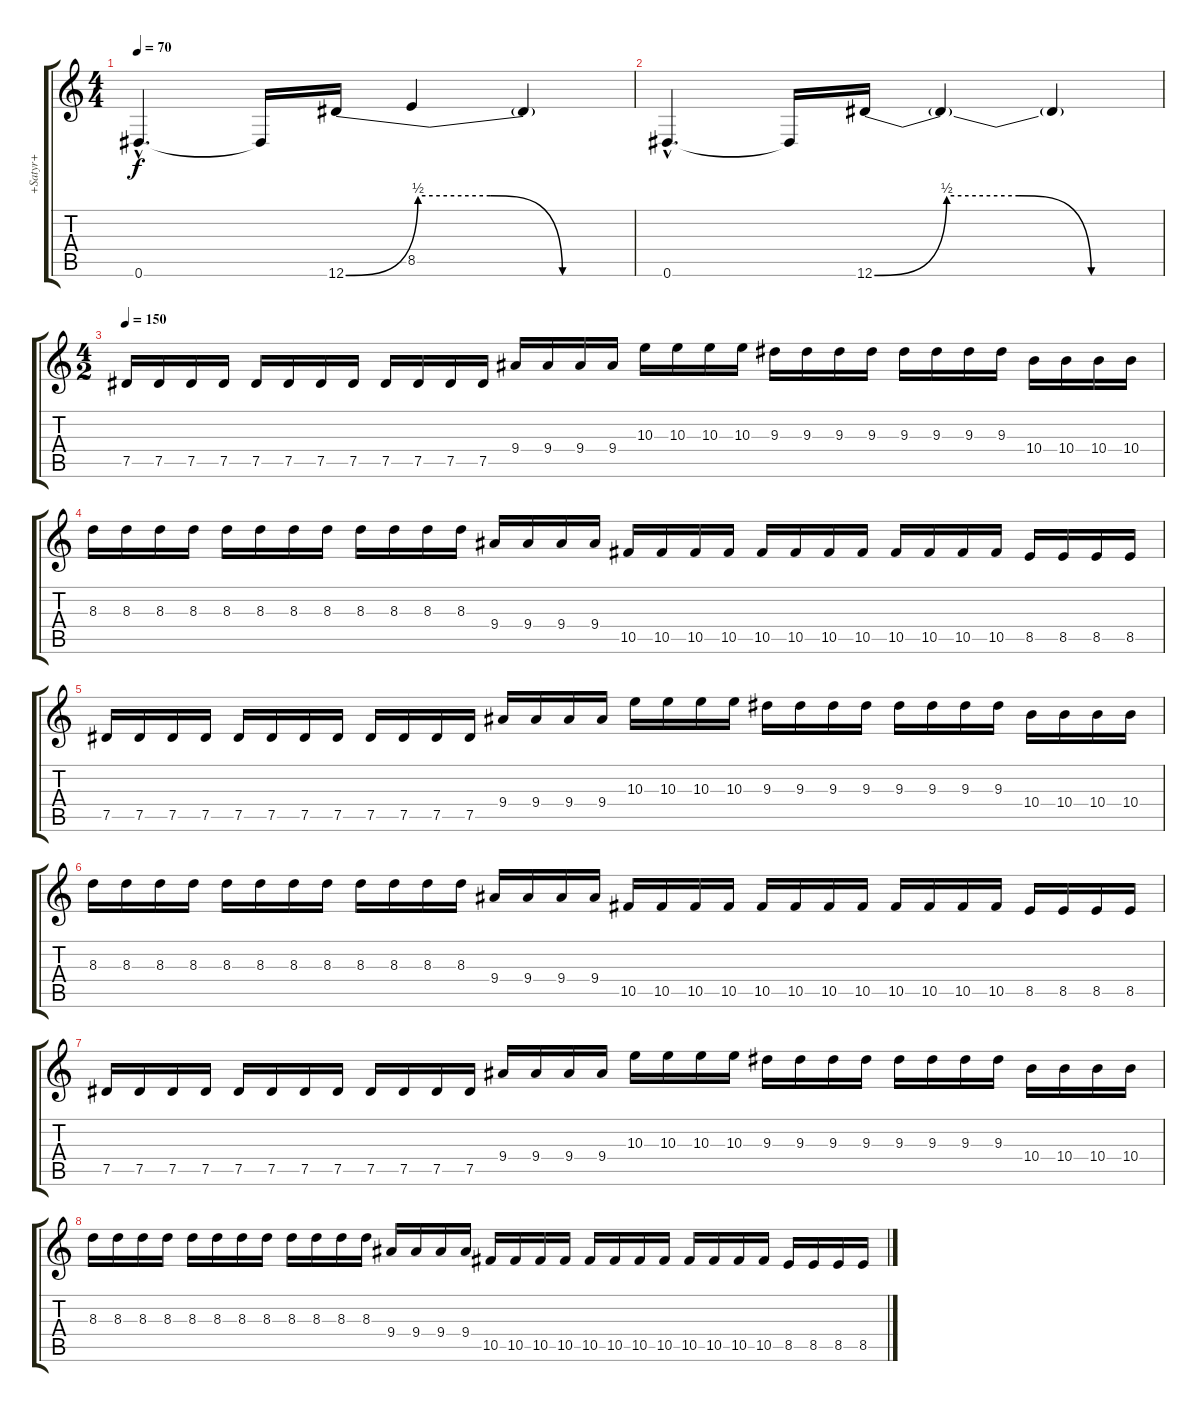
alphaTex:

\track ("+Satyr+" "+Satyr+") {instrument overdrivenguitar}
\staff {score tabs}
\tuning (Eb4 Bb3 Gb3 Db3 Ab2 Eb2) {hide}
\ts (4 4)
\tempo 70
\clef g2
\ks c
0.6{hac}.4{d dy f} 0.6{t}.16 12.6{be (custom 0 0 15 2 30 2 45 0 60 0)}.16 8.5{t}.4 12.6{t}.4 |
0.6{hac}.4{d} 0.6{t}.16 12.6{be (custom 0 0 15 2 30 2 45 0 60 0)}.16 12.6{t}.4 12.6{t}.4 |
\ts (4 2)
\tempo 150
7.5.16 7.5.16 7.5.16 7.5.16 7.5.16 7.5.16 7.5.16 7.5.16 7.5.16 7.5.16 7.5.16 7.5.16 9.4.16 9.4.16 9.4.16 9.4.16 10.3.16 10.3.16 10.3.16 10.3.16 9.3.16 9.3.16 9.3.16 9.3.16 9.3.16 9.3.16 9.3.16 9.3.16 10.4.16 10.4.16 10.4.16 10.4.16 |
8.3.16 8.3.16 8.3.16 8.3.16 8.3.16 8.3.16 8.3.16 8.3.16 8.3.16 8.3.16 8.3.16 8.3.16 9.4.16 9.4.16 9.4.16 9.4.16 10.5.16 10.5.16 10.5.16 10.5.16 10.5.16 10.5.16 10.5.16 10.5.16 10.5.16 10.5.16 10.5.16 10.5.16 8.5.16 8.5.16 8.5.16 8.5.16 |
7.5.16 7.5.16 7.5.16 7.5.16 7.5.16 7.5.16 7.5.16 7.5.16 7.5.16 7.5.16 7.5.16 7.5.16 9.4.16 9.4.16 9.4.16 9.4.16 10.3.16 10.3.16 10.3.16 10.3.16 9.3.16 9.3.16 9.3.16 9.3.16 9.3.16 9.3.16 9.3.16 9.3.16 10.4.16 10.4.16 10.4.16 10.4.16 |
8.3.16 8.3.16 8.3.16 8.3.16 8.3.16 8.3.16 8.3.16 8.3.16 8.3.16 8.3.16 8.3.16 8.3.16 9.4.16 9.4.16 9.4.16 9.4.16 10.5.16 10.5.16 10.5.16 10.5.16 10.5.16 10.5.16 10.5.16 10.5.16 10.5.16 10.5.16 10.5.16 10.5.16 8.5.16 8.5.16 8.5.16 8.5.16 |
7.5.16 7.5.16 7.5.16 7.5.16 7.5.16 7.5.16 7.5.16 7.5.16 7.5.16 7.5.16 7.5.16 7.5.16 9.4.16 9.4.16 9.4.16 9.4.16 10.3.16 10.3.16 10.3.16 10.3.16 9.3.16 9.3.16 9.3.16 9.3.16 9.3.16 9.3.16 9.3.16 9.3.16 10.4.16 10.4.16 10.4.16 10.4.16 |
8.3.16 8.3.16 8.3.16 8.3.16 8.3.16 8.3.16 8.3.16 8.3.16 8.3.16 8.3.16 8.3.16 8.3.16 9.4.16 9.4.16 9.4.16 9.4.16 10.5.16 10.5.16 10.5.16 10.5.16 10.5.16 10.5.16 10.5.16 10.5.16 10.5.16 10.5.16 10.5.16 10.5.16 8.5.16 8.5.16 8.5.16 8.5.16
